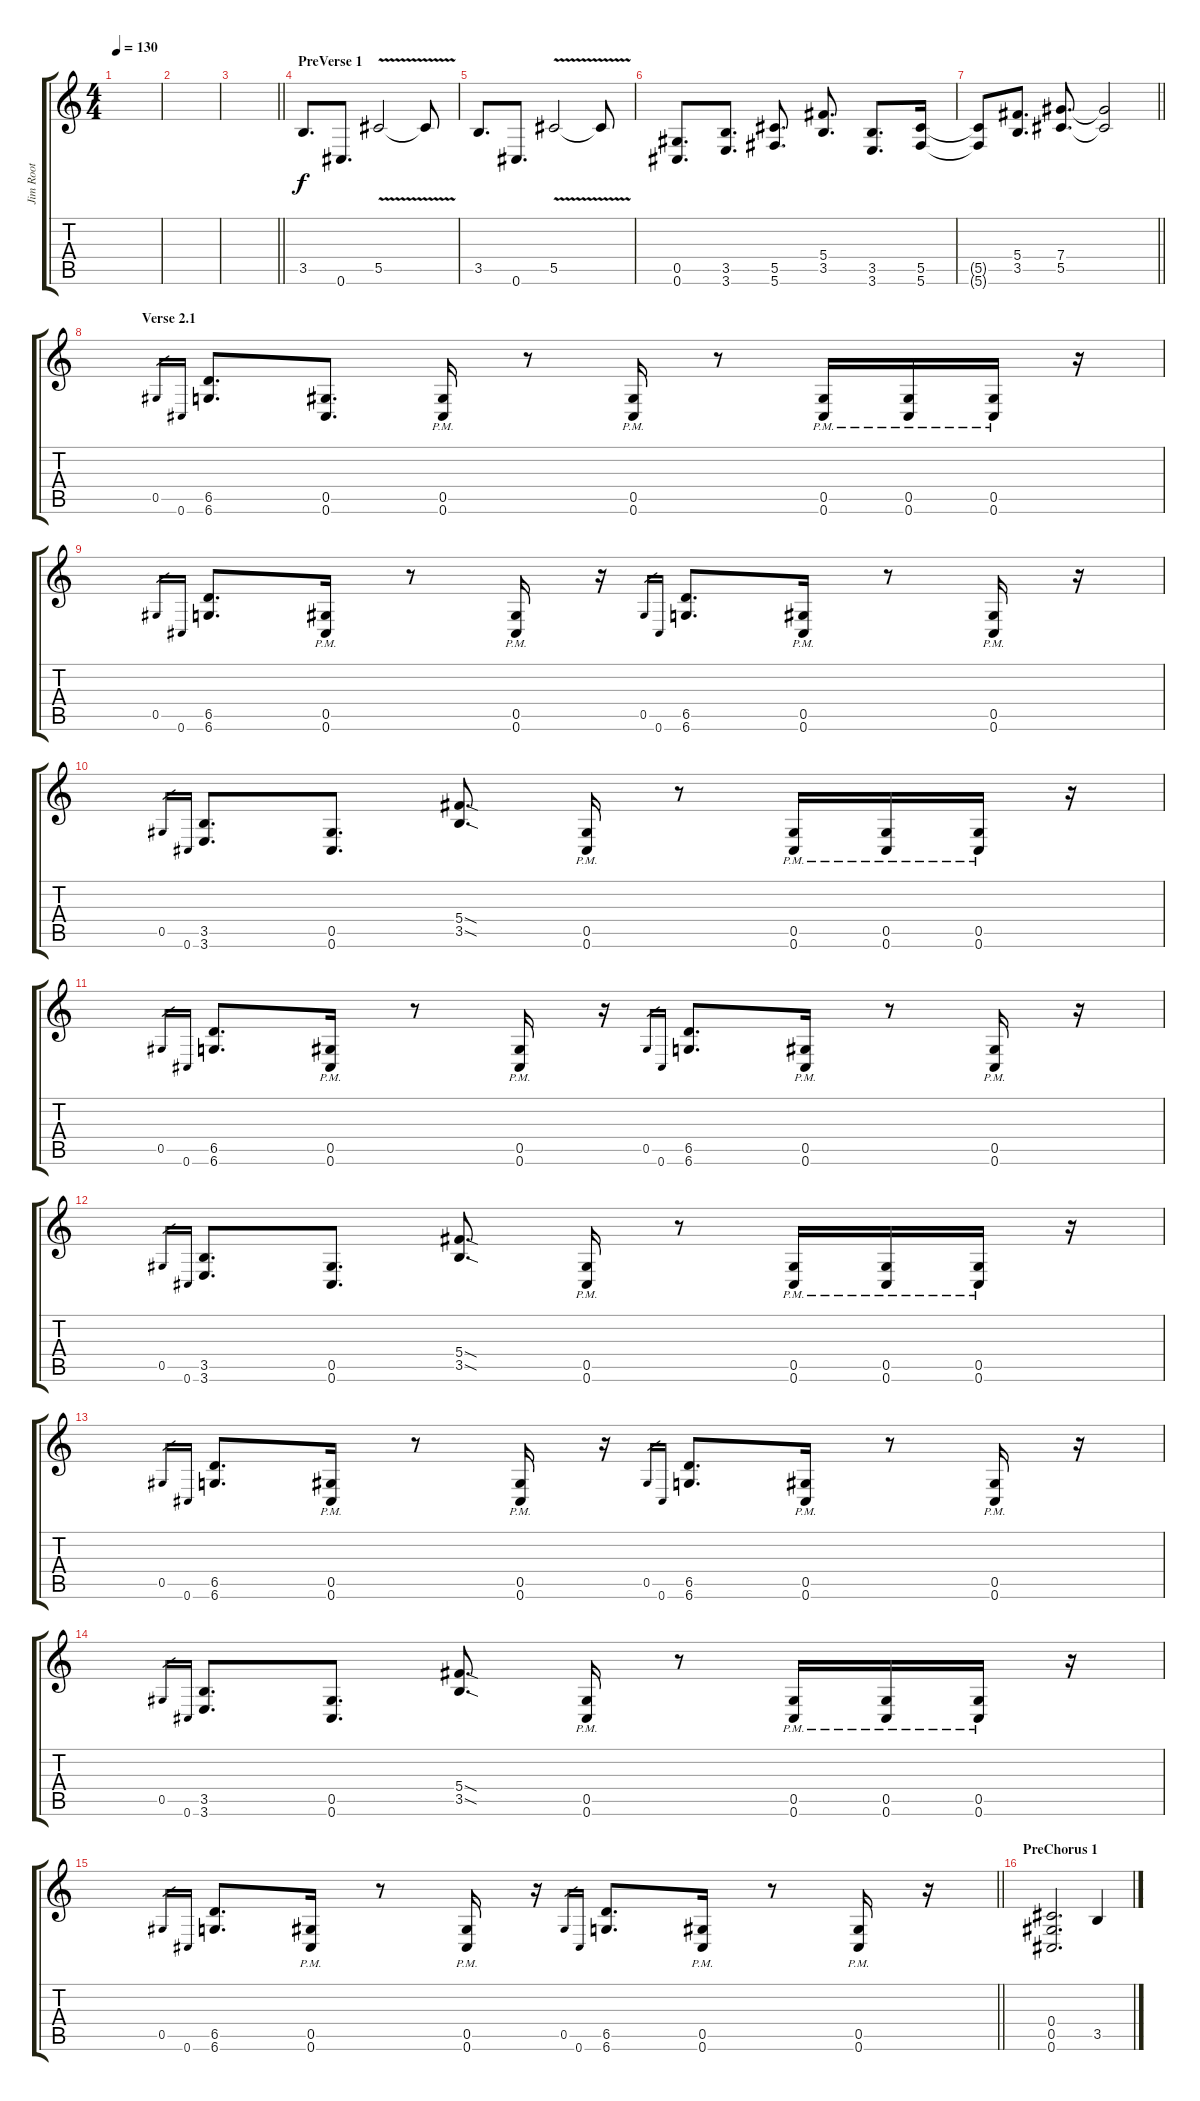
\track ("Jim Root" "Jim Root") {instrument overdrivenguitar}
\staff {score tabs}
\tuning (Eb4 Bb3 Gb3 Db3 Ab2 Db2) {hide}
\ts (4 4)
\tempo 130
\clef g2
\ks c
|
|
\barLineRight lightlight
|
\section ("" "PreVerse 1")
3.5.8{d instrument distortionguitar} 0.6.8{d} 5.5{v}.2 5.5{t}.8 |
3.5.8{d} 0.6.8{d} 5.5{v}.2 5.5{t}.8 |
(0.5 0.6).8{d} (3.5 3.6).8{d} (5.5 5.6).8{d} (5.4 3.5).8{d} (3.5 3.6).8{d} (5.5 5.6).16 |
\barLineRight lightlight
(5.5{t} 5.6{t}).8 (5.4 3.5).8{d} (7.4 5.5).8{d} (7.4{t} 5.5{t}).2 |
\section ("" "Verse 2.1")
0.5.16{gr} 0.6.16{gr} (6.5 6.6).8{d} (0.5 0.6).8{d} (0.5{pm} 0.6{pm}).16 r.8 (0.5{pm} 0.6{pm}).16 r.8 (0.5{pm} 0.6{pm}).16 (0.5{pm} 0.6{pm}).16 (0.5{pm} 0.6{pm}).16 r.16 |
0.5.16{gr} 0.6.16{gr} (6.5 6.6).8{d} (0.5{pm} 0.6{pm}).16 r.8 (0.5{pm} 0.6{pm}).16 r.16 0.5.16{gr} 0.6.16{gr} (6.5 6.6).8{d} (0.5{pm} 0.6{pm}).16 r.8 (0.5{pm} 0.6{pm}).16 r.16 |
0.5.16{gr} 0.6.16{gr} (3.5 3.6).8{d} (0.5 0.6).8{d} (5.4{sod} 3.5{sod}).8{d} (0.5{pm} 0.6{pm}).16 r.8 (0.5{pm} 0.6{pm}).16 (0.5{pm} 0.6{pm}).16 (0.5{pm} 0.6{pm}).16 r.16 |
0.5.16{gr} 0.6.16{gr} (6.5 6.6).8{d} (0.5{pm} 0.6{pm}).16 r.8 (0.5{pm} 0.6{pm}).16 r.16 0.5.16{gr} 0.6.16{gr} (6.5 6.6).8{d} (0.5{pm} 0.6{pm}).16 r.8 (0.5{pm} 0.6{pm}).16 r.16 |
0.5.16{gr} 0.6.16{gr} (3.5 3.6).8{d} (0.5 0.6).8{d} (5.4{sod} 3.5{sod}).8{d} (0.5{pm} 0.6{pm}).16 r.8 (0.5{pm} 0.6{pm}).16 (0.5{pm} 0.6{pm}).16 (0.5{pm} 0.6{pm}).16 r.16 |
0.5.16{gr} 0.6.16{gr} (6.5 6.6).8{d} (0.5{pm} 0.6{pm}).16 r.8 (0.5{pm} 0.6{pm}).16 r.16 0.5.16{gr} 0.6.16{gr} (6.5 6.6).8{d} (0.5{pm} 0.6{pm}).16 r.8 (0.5{pm} 0.6{pm}).16 r.16 |
0.5.16{gr} 0.6.16{gr} (3.5 3.6).8{d} (0.5 0.6).8{d} (5.4{sod} 3.5{sod}).8{d} (0.5{pm} 0.6{pm}).16 r.8 (0.5{pm} 0.6{pm}).16 (0.5{pm} 0.6{pm}).16 (0.5{pm} 0.6{pm}).16 r.16 |
\barLineRight lightlight
0.5.16{gr} 0.6.16{gr} (6.5 6.6).8{d} (0.5{pm} 0.6{pm}).16 r.8 (0.5{pm} 0.6{pm}).16 r.16 0.5.16{gr} 0.6.16{gr} (6.5 6.6).8{d} (0.5{pm} 0.6{pm}).16 r.8 (0.5{pm} 0.6{pm}).16 r.16 |
\section ("" "PreChorus 1")
(0.4 0.5 0.6).2{d} 3.5.4
